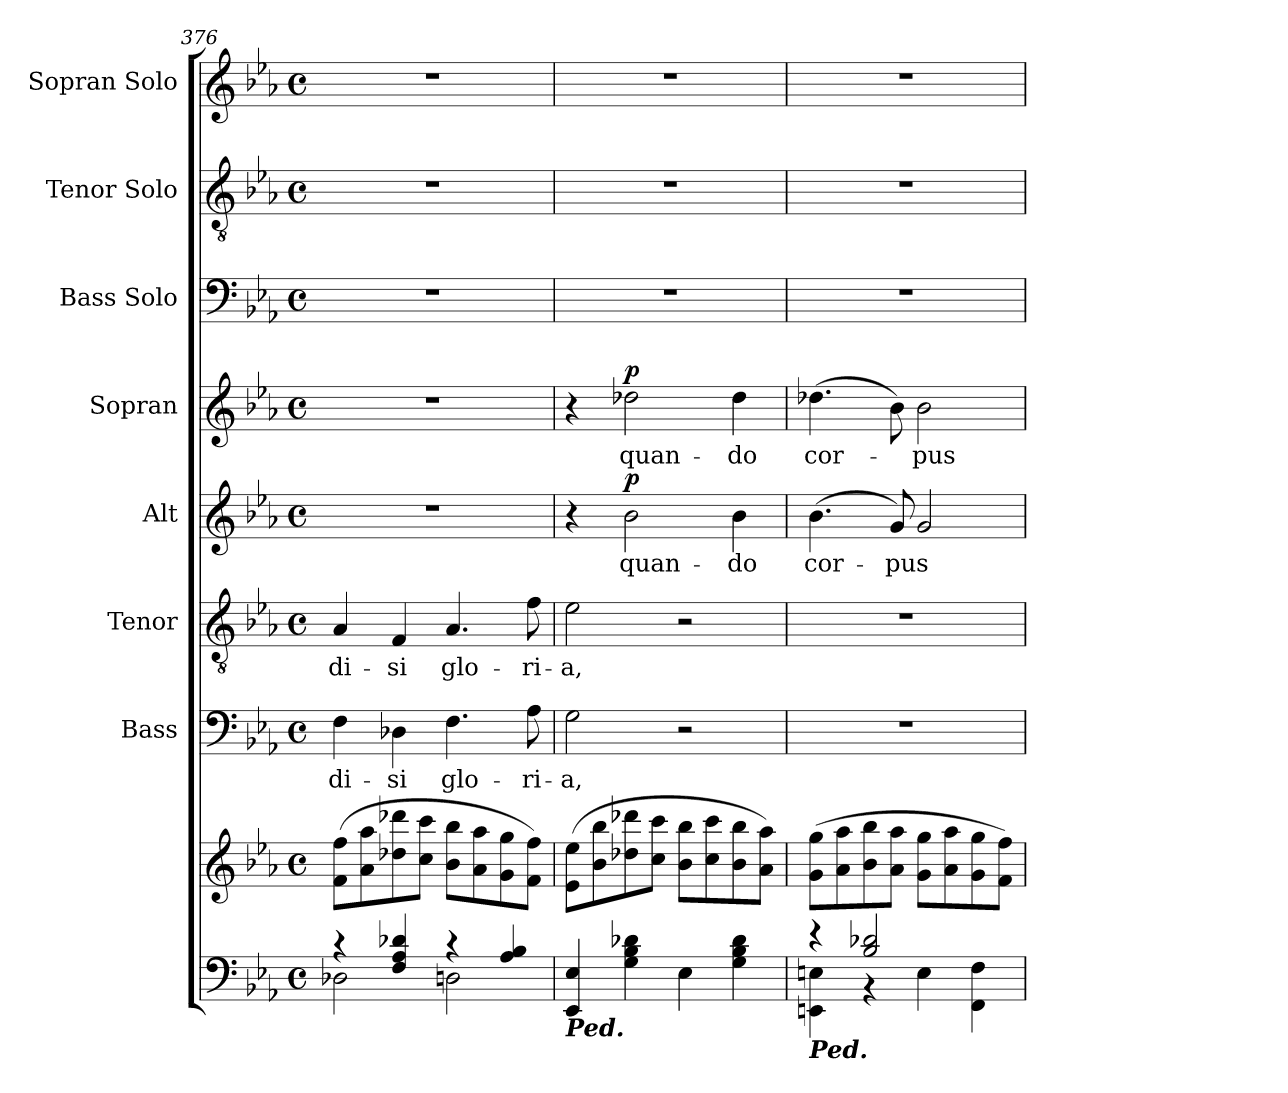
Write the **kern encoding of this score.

**kern	**kern	**kern	**text	**kern	**text	**kern	**text	**dynam	**kern	**text	**dynam	**kern	**kern	**kern
*part8	*part8	*part7	*part7	*part6	*part6	*part5	*part5	*part5	*part4	*part4	*part4	*part3	*part2	*part1
*staff9	*staff8	*staff7	*staff7	*staff6	*staff6	*staff5	*staff5	*staff5	*staff4	*staff4	*staff4	*staff3	*staff2	*staff1
*	*	*I"Bass	*	*I"Tenor	*	*I"Alt	*	*	*I"Sopran	*	*	*I"Bass Solo	*I"Tenor Solo	*I"Sopran Solo
*	*	*I'B.	*	*I'T.	*	*I'A.	*	*	*I'S.	*	*	*I'B. Solo	*I'T. Solo	*I'S. Solo
*clefF4	*clefG2	*clefF4	*	*clefGv2	*	*clefG2	*	*	*clefG2	*	*	*clefF4	*clefGv2	*clefG2
*k[b-e-a-]	*k[b-e-a-]	*k[b-e-a-]	*	*k[b-e-a-]	*	*k[b-e-a-]	*	*	*k[b-e-a-]	*	*	*k[b-e-a-]	*k[b-e-a-]	*k[b-e-a-]
*E-:	*E-:	*E-:	*	*E-:	*	*E-:	*	*	*E-:	*	*	*E-:	*E-:	*E-:
*M4/4	*M4/4	*M4/4	*	*M4/4	*	*M4/4	*	*	*M4/4	*	*	*M4/4	*M4/4	*M4/4
*met(c)	*met(c)	*met(c)	*	*met(c)	*	*met(c)	*	*	*met(c)	*	*	*met(c)	*met(c)	*met(c)
=376	=376	=376	=376	=376	=376	=376	=376	=376	=376	=376	=376	=376	=376	=376
*^	*	*	*	*	*	*	*	*	*	*	*	*	*	*
!	!	!	!	!LO:LY:b	!	!LO:LY:b	!	!	!	!	!	!	!	!	!
4rc	2D-X\	(>8f\ 8ff\L	4F\	-di-	4A-/	-di-	1r	.	.	1r	.	.	1r	1r	1r
.	.	8a-\ 8aa-\	.	.	.	.	.	.	.	.	.	.	.	.	.
!	!	!	!	!LO:LY:b	!	!LO:LY:b	!	!	!	!	!	!	!	!	!
4F/ 4A-/ 4d-X/	.	8dd-X\ 8ddd-X\	4D-X\	-si	4F/	-si	.	.	.	.	.	.	.	.	.
.	.	8cc\ 8ccc\J	.	.	.	.	.	.	.	.	.	.	.	.	.
!	!	!	!	!LO:LY:b	!	!LO:LY:b	!	!	!	!	!	!	!	!	!
4rc	2Dn\	8b-\ 8bb-\L	4.F\	glo-	4.A-/	glo-	.	.	.	.	.	.	.	.	.
.	.	8a-\ 8aa-\	.	.	.	.	.	.	.	.	.	.	.	.	.
4A-/ 4B-/	.	8g\ 8gg\	.	.	.	.	.	.	.	.	.	.	.	.	.
!	!	!	!	!LO:LY:b	!	!LO:LY:b	!	!	!	!	!	!	!	!	!
.	.	8f\ 8ff\J)	8A-\	-ri-	8f\	-ri-	.	.	.	.	.	.	.	.	.
*v	*v	*	*	*	*	*	*	*	*	*	*	*	*	*	*
=377	=377	=377	=377	=377	=377	=377	=377	=377	=377	=377	=377	=377	=377	=377
!LO:TX:b:Bi:t=Ped.	!	!	!	!	!	!	!	!	!	!	!	!	!	!
!	!	!	!LO:LY:b	!	!LO:LY:b	!	!	!	!	!	!	!	!	!
4EE-/ 4E-/	(>8e-\ 8ee-\L	2G\	-a,	2e-\	-a,	4r	.	.	4r	.	.	1r	1r	1r
.	8b-\ 8bb-\	.	.	.	.	.	.	.	.	.	.	.	.	.
!	!	!	!	!	!	!	!LO:LY:b	!LO:DY:a	!	!LO:LY:b	!LO:DY:a	!	!	!
4G\ 4B-\ 4d-X\	8dd-X\ 8ddd-X\	.	.	.	.	2b-\	quan-	p	2dd-X\	quan-	p	.	.	.
.	8cc\ 8ccc\J	.	.	.	.	.	.	.	.	.	.	.	.	.
4E-\	8b-\ 8bb-\L	2r	.	2r	.	.	.	.	.	.	.	.	.	.
.	8cc\ 8ccc\	.	.	.	.	.	.	.	.	.	.	.	.	.
!	!	!	!	!	!	!	!LO:LY:b	!	!	!LO:LY:b	!	!	!	!
4G\ 4B-\ 4d-\	8b-\ 8bb-\	.	.	.	.	4b-\	-do	.	4dd-\	-do	.	.	.	.
.	8a-\ 8aa-\J)	.	.	.	.	.	.	.	.	.	.	.	.	.
!!LO:LB:g=z
=378	=378	=378	=378	=378	=378	=378	=378	=378	=378	=378	=378	=378	=378	=378
*^	*	*	*	*	*	*	*	*	*	*	*	*	*	*
!LO:TX:b:Bi:t=Ped.	!	!	!	!	!	!	!	!	!	!	!	!	!	!	!
!	!	!	!	!	!	!	!	!LO:LY:b	!	!	!LO:LY:b	!	!	!	!
4rd	4EEn\ 4En\	(>8g\ 8gg\L	1r	.	1r	.	(>4.b-\	cor-	.	(>4.dd-X\	cor-	.	1r	1r	1r
.	.	8a-\ 8aa-\	.	.	.	.	.	.	.	.	.	.	.	.	.
2B-/ 2d-X/	4rBB	8b-\ 8bb-\	.	.	.	.	.	.	.	.	.	.	.	.	.
!	!	!	!	!	!	!	!	!LO:LY:b	!	!	!	!	!	!	!
.	.	8a-\ 8aa-\J	.	.	.	.	8g/)	-pus	.	8b-\)	.	.	.	.	.
!	!	!	!	!	!	!	!	!	!	!	!LO:LY:b	!	!	!	!
.	4E\	8g\ 8gg\L	.	.	.	.	2g/	.	.	2b-\	-pus	.	.	.	.
.	.	8a-\ 8aa-\	.	.	.	.	.	.	.	.	.	.	.	.	.
4ryy	4FF\ 4F\	8g\ 8gg\	.	.	.	.	.	.	.	.	.	.	.	.	.
.	.	8f\ 8ff\J)	.	.	.	.	.	.	.	.	.	.	.	.	.
*v	*v	*	*	*	*	*	*	*	*	*	*	*	*	*	*
=	=	=	=	=	=	=	=	=	=	=	=	=	=	=
*-	*-	*-	*-	*-	*-	*-	*-	*-	*-	*-	*-	*-	*-	*-
